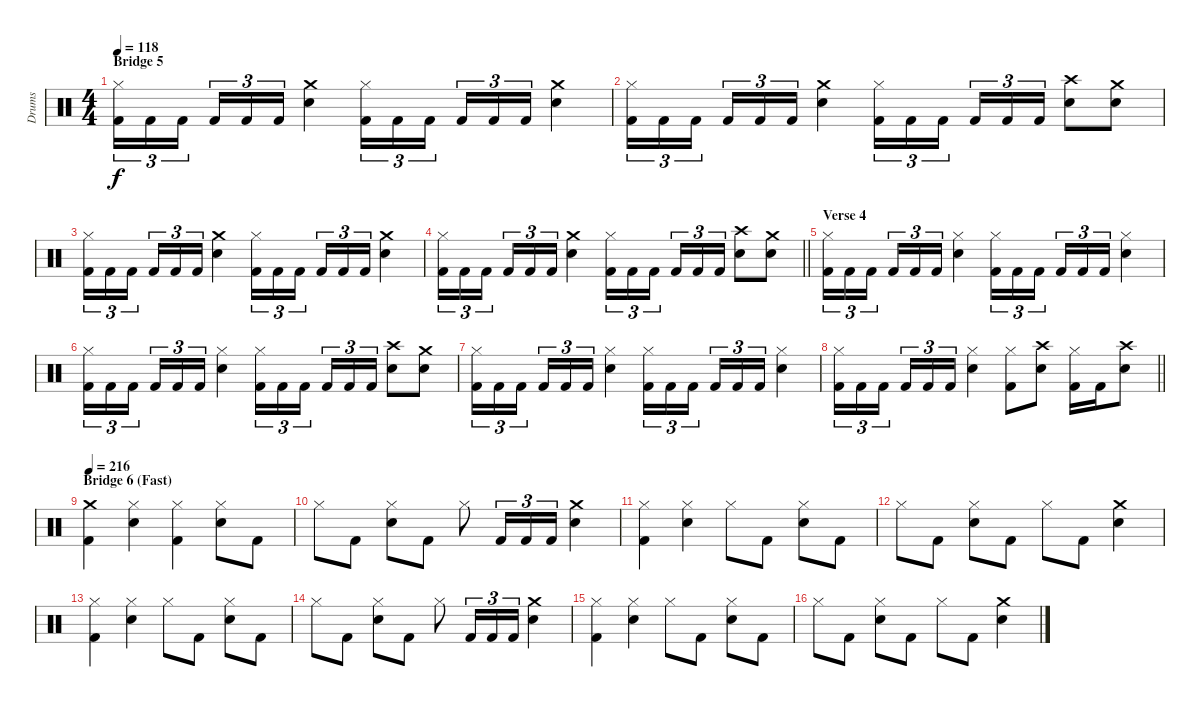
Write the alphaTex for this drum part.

\track ("Drums" "Drums") {instrument percussion}
\staff {score}
\articulation defaults
\ts (4 4)
\section ("" "Bridge 5")
\tempo 118
\clef neutral
\ks c
("Hi-Hat (closed)" "Kick (hit) 2").16{tu (3 2) dy f} "Kick (hit) 2".16{tu (3 2)} "Kick (hit) 2".16{tu (3 2) beam splitsecondary} "Kick (hit) 2".16{tu (3 2)} "Kick (hit) 2".16{tu (3 2)} "Kick (hit) 2".16{tu (3 2)} ("Crash medium (hit)" "Snare (hit) 2").4 ("Hi-Hat (closed)" "Kick (hit) 2").16{tu (3 2)} "Kick (hit) 2".16{tu (3 2)} "Kick (hit) 2".16{tu (3 2) beam splitsecondary} "Kick (hit) 2".16{tu (3 2)} "Kick (hit) 2".16{tu (3 2)} "Kick (hit) 2".16{tu (3 2)} ("Crash medium (hit)" "Snare (hit) 2").4 |
("Hi-Hat (closed)" "Kick (hit) 2").16{tu (3 2)} "Kick (hit) 2".16{tu (3 2)} "Kick (hit) 2".16{tu (3 2) beam splitsecondary} "Kick (hit) 2".16{tu (3 2)} "Kick (hit) 2".16{tu (3 2)} "Kick (hit) 2".16{tu (3 2)} ("Crash medium (hit)" "Snare (hit) 2").4 ("Hi-Hat (closed)" "Kick (hit) 2").16{tu (3 2)} "Kick (hit) 2".16{tu (3 2)} "Kick (hit) 2".16{tu (3 2) beam splitsecondary} "Kick (hit) 2".16{tu (3 2)} "Kick (hit) 2".16{tu (3 2)} "Kick (hit) 2".16{tu (3 2)} ("Crash high (hit)" "Snare (hit) 2").8 ("Crash medium (hit)" "Snare (hit) 2").8 |
("Hi-Hat (closed)" "Kick (hit) 2").16{tu (3 2)} "Kick (hit) 2".16{tu (3 2)} "Kick (hit) 2".16{tu (3 2) beam splitsecondary} "Kick (hit) 2".16{tu (3 2)} "Kick (hit) 2".16{tu (3 2)} "Kick (hit) 2".16{tu (3 2)} ("Crash medium (hit)" "Snare (hit) 2").4 ("Hi-Hat (closed)" "Kick (hit) 2").16{tu (3 2)} "Kick (hit) 2".16{tu (3 2)} "Kick (hit) 2".16{tu (3 2) beam splitsecondary} "Kick (hit) 2".16{tu (3 2)} "Kick (hit) 2".16{tu (3 2)} "Kick (hit) 2".16{tu (3 2)} ("Crash medium (hit)" "Snare (hit) 2").4 |
\barLineRight lightlight
("Hi-Hat (closed)" "Kick (hit) 2").16{tu (3 2)} "Kick (hit) 2".16{tu (3 2)} "Kick (hit) 2".16{tu (3 2) beam splitsecondary} "Kick (hit) 2".16{tu (3 2)} "Kick (hit) 2".16{tu (3 2)} "Kick (hit) 2".16{tu (3 2)} ("Crash medium (hit)" "Snare (hit) 2").4 ("Hi-Hat (closed)" "Kick (hit) 2").16{tu (3 2)} "Kick (hit) 2".16{tu (3 2)} "Kick (hit) 2".16{tu (3 2) beam splitsecondary} "Kick (hit) 2".16{tu (3 2)} "Kick (hit) 2".16{tu (3 2)} "Kick (hit) 2".16{tu (3 2)} ("Crash high (hit)" "Snare (hit) 2").8 ("Crash medium (hit)" "Snare (hit) 2").8 |
\section ("" "Verse 4")
("Hi-Hat (closed)" "Kick (hit) 2").16{tu (3 2)} "Kick (hit) 2".16{tu (3 2)} "Kick (hit) 2".16{tu (3 2) beam splitsecondary} "Kick (hit) 2".16{tu (3 2)} "Kick (hit) 2".16{tu (3 2)} "Kick (hit) 2".16{tu (3 2)} ("Hi-Hat (closed)" "Snare (hit) 2").4 ("Hi-Hat (closed)" "Kick (hit) 2").16{tu (3 2)} "Kick (hit) 2".16{tu (3 2)} "Kick (hit) 2".16{tu (3 2) beam splitsecondary} "Kick (hit) 2".16{tu (3 2)} "Kick (hit) 2".16{tu (3 2)} "Kick (hit) 2".16{tu (3 2)} ("Hi-Hat (closed)" "Snare (hit) 2").4 |
("Hi-Hat (closed)" "Kick (hit) 2").16{tu (3 2)} "Kick (hit) 2".16{tu (3 2)} "Kick (hit) 2".16{tu (3 2) beam splitsecondary} "Kick (hit) 2".16{tu (3 2)} "Kick (hit) 2".16{tu (3 2)} "Kick (hit) 2".16{tu (3 2)} ("Hi-Hat (closed)" "Snare (hit) 2").4 ("Hi-Hat (closed)" "Kick (hit) 2").16{tu (3 2)} "Kick (hit) 2".16{tu (3 2)} "Kick (hit) 2".16{tu (3 2) beam splitsecondary} "Kick (hit) 2".16{tu (3 2)} "Kick (hit) 2".16{tu (3 2)} "Kick (hit) 2".16{tu (3 2)} ("Crash high (hit)" "Snare (hit) 2").8 ("Crash medium (hit)" "Snare (hit) 2").8 |
("Hi-Hat (closed)" "Kick (hit) 2").16{tu (3 2)} "Kick (hit) 2".16{tu (3 2)} "Kick (hit) 2".16{tu (3 2) beam splitsecondary} "Kick (hit) 2".16{tu (3 2)} "Kick (hit) 2".16{tu (3 2)} "Kick (hit) 2".16{tu (3 2)} ("Hi-Hat (closed)" "Snare (hit) 2").4 ("Hi-Hat (closed)" "Kick (hit) 2").16{tu (3 2)} "Kick (hit) 2".16{tu (3 2)} "Kick (hit) 2".16{tu (3 2) beam splitsecondary} "Kick (hit) 2".16{tu (3 2)} "Kick (hit) 2".16{tu (3 2)} "Kick (hit) 2".16{tu (3 2)} ("Hi-Hat (closed)" "Snare (hit) 2").4 |
\barLineRight lightlight
("Hi-Hat (closed)" "Kick (hit) 2").16{tu (3 2)} "Kick (hit) 2".16{tu (3 2)} "Kick (hit) 2".16{tu (3 2) beam splitsecondary} "Kick (hit) 2".16{tu (3 2)} "Kick (hit) 2".16{tu (3 2)} "Kick (hit) 2".16{tu (3 2)} ("Hi-Hat (closed)" "Snare (hit) 2").4 ("Hi-Hat (closed)" "Kick (hit) 2").8 ("Crash high (hit)" "Snare (hit) 2").8 ("Hi-Hat (closed)" "Kick (hit) 2").16 "Kick (hit) 2".16 ("Crash high (hit)" "Snare (hit) 2").8 |
\section ("" "Bridge 6 (Fast)")
\tempo 216
("Crash medium (hit)" "Kick (hit) 2").4 ("Hi-Hat (closed)" "Snare (hit) 2").4 ("Hi-Hat (closed)" "Kick (hit) 2").4 ("Hi-Hat (closed)" "Snare (hit) 2").8 "Kick (hit) 2".8 |
"Hi-Hat (closed)".8 "Kick (hit) 2".8 ("Hi-Hat (closed)" "Snare (hit) 2").8 "Kick (hit) 2".8 "Hi-Hat (closed)".8 "Kick (hit) 2".16{tu (3 2)} "Kick (hit) 2".16{tu (3 2)} "Kick (hit) 2".16{tu (3 2)} ("Crash medium (hit)" "Snare (hit) 2").4 |
("Hi-Hat (closed)" "Kick (hit) 2").4 ("Hi-Hat (closed)" "Snare (hit) 2").4 "Hi-Hat (closed)".8 "Kick (hit) 2".8 ("Hi-Hat (closed)" "Snare (hit) 2").8 "Kick (hit) 2".8 |
"Hi-Hat (closed)".8 "Kick (hit) 2".8 ("Hi-Hat (closed)" "Snare (hit) 2").8 "Kick (hit) 2".8 "Hi-Hat (closed)".8 "Kick (hit) 2".8 ("Crash medium (hit)" "Snare (hit) 2").4 |
("Hi-Hat (closed)" "Kick (hit) 2").4 ("Hi-Hat (closed)" "Snare (hit) 2").4 "Hi-Hat (closed)".8 "Kick (hit) 2".8 ("Hi-Hat (closed)" "Snare (hit) 2").8 "Kick (hit) 2".8 |
"Hi-Hat (closed)".8 "Kick (hit) 2".8 ("Hi-Hat (closed)" "Snare (hit) 2").8 "Kick (hit) 2".8 "Hi-Hat (closed)".8 "Kick (hit) 2".16{tu (3 2)} "Kick (hit) 2".16{tu (3 2)} "Kick (hit) 2".16{tu (3 2)} ("Crash medium (hit)" "Snare (hit) 2").4 |
("Hi-Hat (closed)" "Kick (hit) 2").4 ("Hi-Hat (closed)" "Snare (hit) 2").4 "Hi-Hat (closed)".8 "Kick (hit) 2".8 ("Hi-Hat (closed)" "Snare (hit) 2").8 "Kick (hit) 2".8 |
"Hi-Hat (closed)".8 "Kick (hit) 2".8 ("Hi-Hat (closed)" "Snare (hit) 2").8 "Kick (hit) 2".8 "Hi-Hat (closed)".8 "Kick (hit) 2".8 ("Crash medium (hit)" "Snare (hit) 2").4
